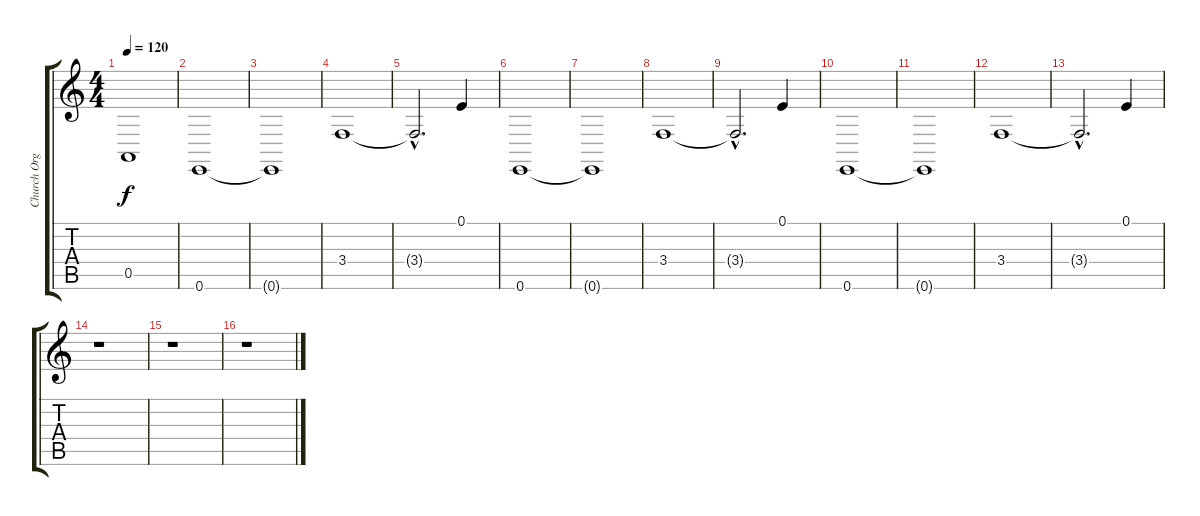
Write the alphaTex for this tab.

\track ("Church Organ" "Church Org") {instrument churchorgan}
\staff {score tabs}
\tuning (E4 B3 G3 D3 A2 E2) {hide}
\ts (4 4)
\tempo 120
\clef g2
\ks c
0.5.1{dy f} |
0.6.1 |
0.6{t}.1 |
3.4.1 |
3.4{hac t}.2{d} 0.1.4 |
0.6.1 |
0.6{t}.1 |
3.4.1 |
3.4{hac t}.2{d} 0.1.4 |
0.6.1 |
0.6{t}.1 |
3.4.1 |
3.4{hac t}.2{d} 0.1.4 |
r.1 |
r.1 |
r.1
